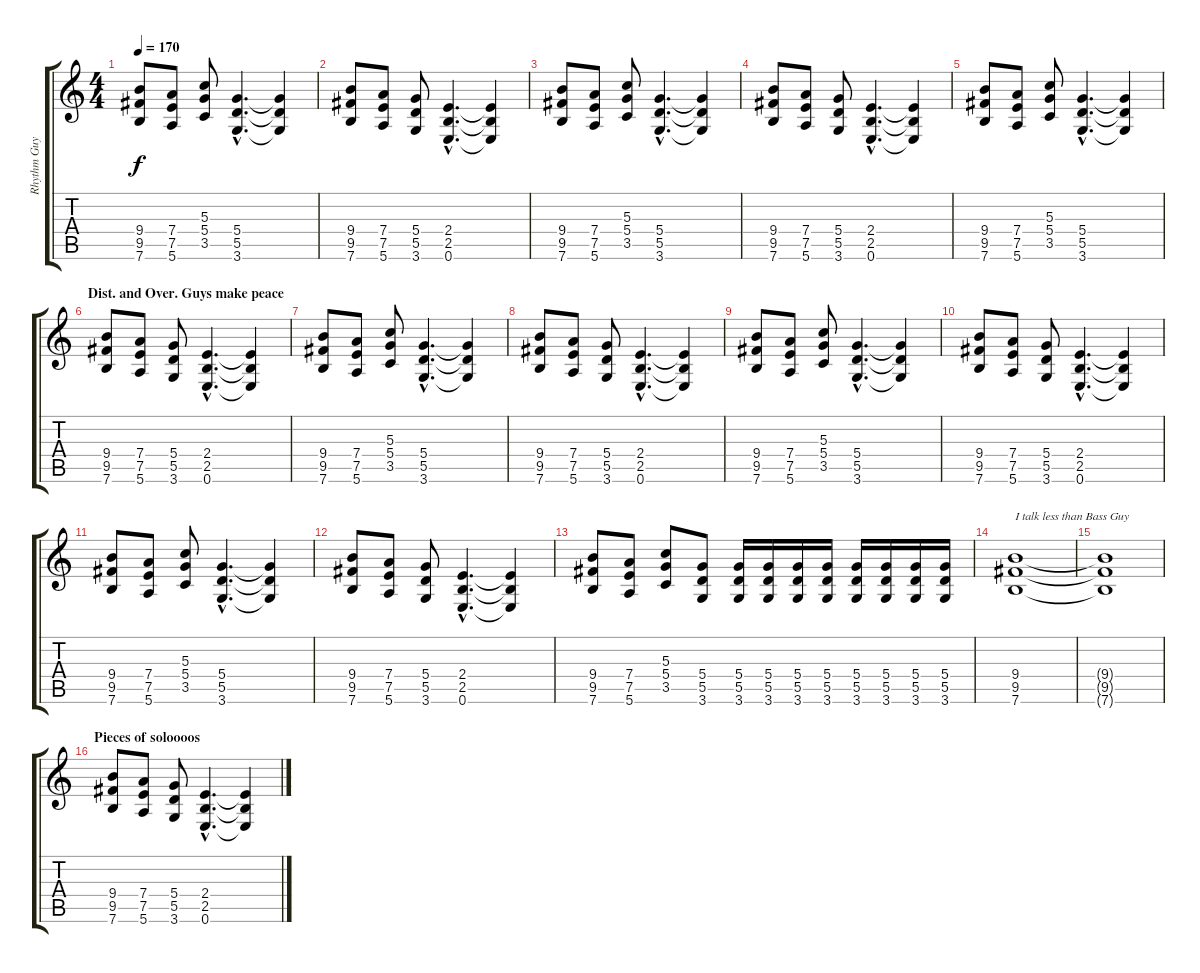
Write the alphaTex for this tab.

\track ("Rhythm Guy" "Rhythm Guy") {instrument distortionguitar}
\staff {score tabs}
\tuning (E4 B3 G3 D3 A2 E2) {hide}
\ts (4 4)
\tempo 170
\clef g2
\ks c
(9.4 9.5 7.6).8{dy f} (7.4 7.5 5.6).8 (5.3 5.4 3.5).8 (5.4{hac} 5.5{hac} 3.6{hac}).4{d} (5.4{t} 5.5{t} 3.6{t}).4 |
(9.4 9.5 7.6).8 (7.4 7.5 5.6).8 (5.4 5.5 3.6).8 (2.4{hac} 2.5{hac} 0.6{hac}).4{d} (2.4{t} 2.5{t} 0.6{t}).4 |
(9.4 9.5 7.6).8 (7.4 7.5 5.6).8 (5.3 5.4 3.5).8 (5.4{hac} 5.5{hac} 3.6{hac}).4{d} (5.4{t} 5.5{t} 3.6{t}).4 |
(9.4 9.5 7.6).8 (7.4 7.5 5.6).8 (5.4 5.5 3.6).8 (2.4{hac} 2.5{hac} 0.6{hac}).4{d} (2.4{t} 2.5{t} 0.6{t}).4 |
(9.4 9.5 7.6).8 (7.4 7.5 5.6).8 (5.3 5.4 3.5).8 (5.4{hac} 5.5{hac} 3.6{hac}).4{d} (5.4{t} 5.5{t} 3.6{t}).4 |
\section ("" "Dist. and Over. Guys make peace")
(9.4 9.5 7.6).8 (7.4 7.5 5.6).8 (5.4 5.5 3.6).8 (2.4{hac} 2.5{hac} 0.6{hac}).4{d} (2.4{t} 2.5{t} 0.6{t}).4 |
(9.4 9.5 7.6).8 (7.4 7.5 5.6).8 (5.3 5.4 3.5).8 (5.4{hac} 5.5{hac} 3.6{hac}).4{d} (5.4{t} 5.5{t} 3.6{t}).4 |
(9.4 9.5 7.6).8 (7.4 7.5 5.6).8 (5.4 5.5 3.6).8 (2.4{hac} 2.5{hac} 0.6{hac}).4{d} (2.4{t} 2.5{t} 0.6{t}).4 |
(9.4 9.5 7.6).8 (7.4 7.5 5.6).8 (5.3 5.4 3.5).8 (5.4{hac} 5.5{hac} 3.6{hac}).4{d} (5.4{t} 5.5{t} 3.6{t}).4 |
(9.4 9.5 7.6).8 (7.4 7.5 5.6).8 (5.4 5.5 3.6).8 (2.4{hac} 2.5{hac} 0.6{hac}).4{d} (2.4{t} 2.5{t} 0.6{t}).4 |
(9.4 9.5 7.6).8 (7.4 7.5 5.6).8 (5.3 5.4 3.5).8 (5.4{hac} 5.5{hac} 3.6{hac}).4{d} (5.4{t} 5.5{t} 3.6{t}).4 |
(9.4 9.5 7.6).8 (7.4 7.5 5.6).8 (5.4 5.5 3.6).8 (2.4{hac} 2.5{hac} 0.6{hac}).4{d} (2.4{t} 2.5{t} 0.6{t}).4 |
(9.4 9.5 7.6).8 (7.4 7.5 5.6).8 (5.3 5.4 3.5).8 (5.4 5.5 3.6).8 (5.4 5.5 3.6).16 (5.4 5.5 3.6).16 (5.4 5.5 3.6).16 (5.4 5.5 3.6).16 (5.4 5.5 3.6).16 (5.4 5.5 3.6).16 (5.4 5.5 3.6).16 (5.4 5.5 3.6).16 |
(9.4 9.5 7.6).1{txt "I talk less than Bass Guy"} |
(9.4{t} 9.5{t} 7.6{t}).1 |
\section ("" "Pieces of soloooos")
(9.4 9.5 7.6).8 (7.4 7.5 5.6).8 (5.4 5.5 3.6).8 (2.4{hac} 2.5{hac} 0.6{hac}).4{d} (2.4{t} 2.5{t} 0.6{t}).4
